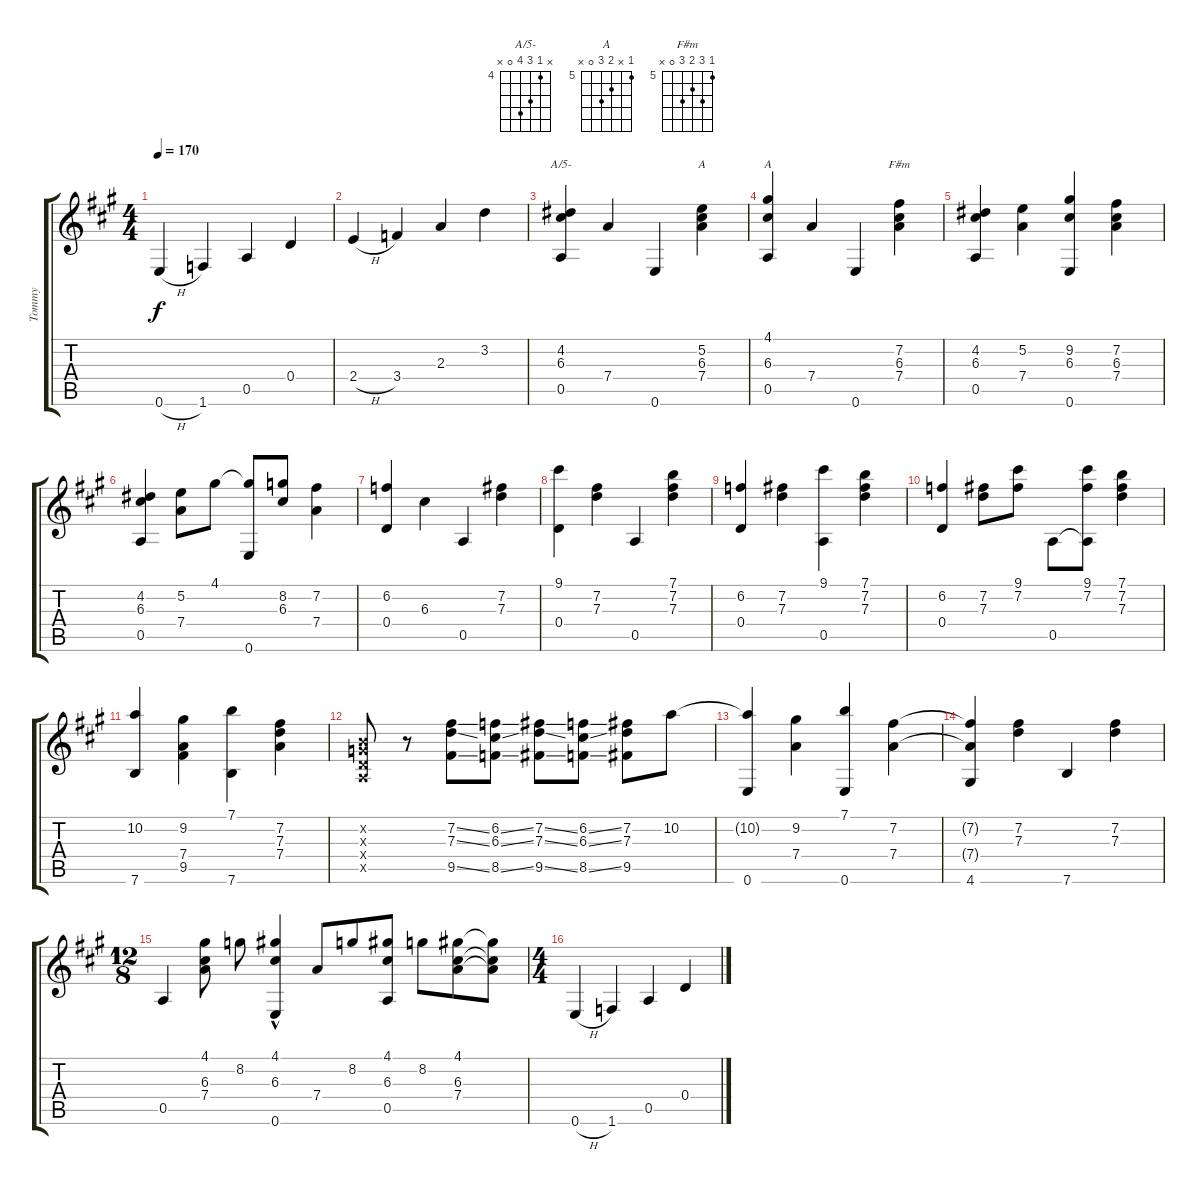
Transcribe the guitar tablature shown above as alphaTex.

\track ("Tommy" "Tommy") {instrument acousticguitarsteel}
\staff {score tabs}
\tuning (E4 B3 G3 D3 A2 E2) {hide}
\chord ("A/5-" x 4 6 7 0 x) {firstfret 4}
\chord ("A" x 5 6 7 x x) {firstfret 5}
\chord ("A" 5 x 6 7 0 x) {firstfret 5}
\chord ("F#m" 5 7 6 7 0 x) {firstfret 5}
\ts (4 4)
\tempo 170
\clef g2
\ks a
0.6{h}.4{dy f instrument acousticguitarsteel} 1.6.4 0.5.4 0.4.4 |
2.4{h}.4 3.4.4 2.3.4 3.2.4 |
(4.2 6.3 0.5).4{ch "A/5-"} 7.4.4 0.6.4 (5.2 6.3 7.4).4{ch "A"} |
(4.1 6.3 0.5).4{ch "A"} 7.4.4 0.6.4 (7.2 6.3 7.4).4{ch "F#m"} |
(4.2 6.3 0.5).4 (5.2 7.4).4 (9.2 6.3 0.6).4 (7.2 6.3 7.4).4 |
(4.2 6.3 0.5).4 (5.2 7.4).8 4.1.8 (4.1{t} 0.6).8 (8.2 6.3).8 (7.2 7.4).4 |
(6.2 0.4).4 6.3.4 0.5.4 (7.2 7.3).4 |
(9.1 0.4).4 (7.2 7.3).4 0.5.4 (7.1 7.2 7.3).4 |
(6.2 0.4).4 (7.2 7.3).4 (9.1 0.5).4 (7.1 7.2 7.3).4 |
(6.2 0.4).4 (7.2 7.3).8 (9.1 7.2).8 0.5.8 (9.1 7.2 0.5{t}).8 (7.1 7.2 7.3).4 |
(10.2 7.6).4 (9.2 7.4 9.5).4 (7.1 7.6).4 (7.2 7.3 7.4).4 |
(0.2{x} 0.3{x} 0.4{x} 0.5{x}).8 r.8 (7.2{ss} 7.3{ss} 9.5{ss}).8 (6.2{ss} 6.3{ss} 8.5{ss}).8 (7.2{ss} 7.3{ss} 9.5{ss}).8 (6.2{ss} 6.3{ss} 8.5{ss}).8 (7.2 7.3 9.5).8 10.2.8 |
(10.2{t} 0.6).4 (9.2 7.4).4 (7.1 0.6).4 (7.2 7.4).4 |
(7.2{t} 7.4{t} 4.6).4 (7.2 7.3).4 7.6.4 (7.2 7.3).4 |
\ts (12 8)
0.5.4 (4.1 6.3 7.4).8 8.2.8 (4.1{hac} 6.3 0.6).4 7.4.8 8.2.8 (4.1 6.3 0.5).8 8.2.8 (4.1 6.3 7.4).8 (4.1{t} 6.3{t} 7.4{t}).8 |
\ts (4 4)
0.6{h}.4 1.6.4 0.5.4 0.4.4
